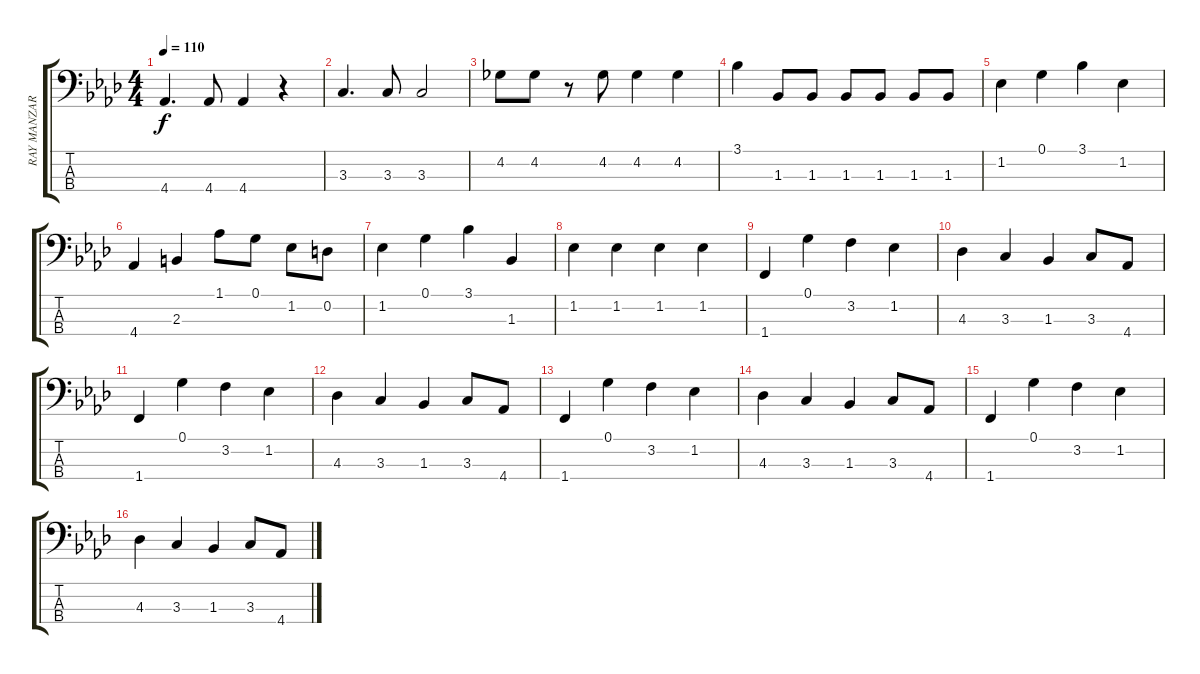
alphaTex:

\track ("RAY MANZAREK" "RAY MANZAR") {instrument electricbassfinger}
\staff {score tabs}
\tuning (G2 D2 A1 E1) {hide}
\ts (4 4)
\tempo 110
\clef f4
\ks ab
4.4.4{d dy f} 4.4.8 4.4.4 r.4 |
3.3.4{d} 3.3.8 3.3.2 |
4.2.8 4.2.8 r.8 4.2.8 4.2.4 4.2.4 |
3.1.4 1.3.8 1.3.8 1.3.8 1.3.8 1.3.8 1.3.8 |
1.2.4 0.1.4 3.1.4 1.2.4 |
4.4.4 2.3.4 1.1.8 0.1.8 1.2.8 0.2.8 |
1.2.4 0.1.4 3.1.4 1.3.4 |
1.2.4 1.2.4 1.2.4 1.2.4 |
1.4.4 0.1.4 3.2.4 1.2.4 |
4.3.4 3.3.4 1.3.4 3.3.8 4.4.8 |
1.4.4 0.1.4 3.2.4 1.2.4 |
4.3.4 3.3.4 1.3.4 3.3.8 4.4.8 |
1.4.4 0.1.4 3.2.4 1.2.4 |
4.3.4 3.3.4 1.3.4 3.3.8 4.4.8 |
1.4.4 0.1.4 3.2.4 1.2.4 |
4.3.4 3.3.4 1.3.4 3.3.8 4.4.8
